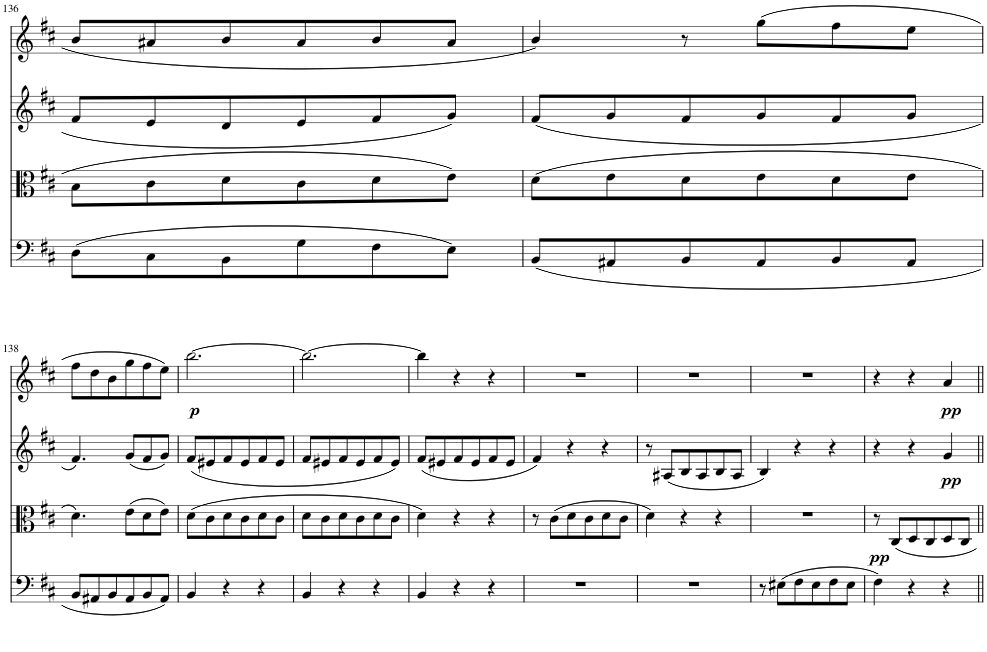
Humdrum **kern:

**kern	**dynam	**kern	**kern	**dynam	**kern	**dynam
*part4	*part4	*part3	*part2	*part2	*part1	*part1
*staff4	*staff4	*staff3	*staff2	*staff2	*staff1	*staff1
*I"Piano	*	*I"Piano	*I"Piano	*	*I"Piano	*
*I'Pno	*	*I'Pno	*I'Pno	*	*I'Pno	*
!!LO:PB:g=z
*clefF4	*	*clefC3	*clefG2	*	*clefG2	*
*k[f#c#]	*	*k[f#c#]	*k[f#c#]	*	*k[f#c#]	*
*M3/4	*	*M3/4	*M3/4	*	*M3/4	*
=136	=136	=136	=136	=136	=136	=136
(8D\L	.	8B\L	8f#/L	.	8b/L	.
8C#\	.	8c#\	8e/	.	8a#X/	.
8BB\	.	8d\	8d/	.	8b/	.
8G\	.	8c#\	8e/	.	8a#/	.
8F#\	.	8d\	8f#/	.	8b/	.
8E\J)	.	8e\J	8g/J	.	8a#/J	.
=137	=137	=137	=137	=137	=137	=137
(8BB/L	.	(8d\L	(8f#/L	.	4b/	.
8AA#X/	.	8e\	8g/	.	.	.
8BB/	.	8d\	8f#/	.	8r	.
8AA#/	.	8e\	8g/	.	(8gg\L	.
8BB/	.	8d\	8f#/	.	8ff#\	.
8AA#/J	.	8e\J	8g/J	.	8ee\J	.
!!LO:LB:g=z
=138	=138	=138	=138	=138	=138	=138
8BB/L	.	4.d\)	4.f#/)	.	8ff#\L	.
8AA#X/	.	.	.	.	8dd\	.
8BB/	.	.	.	.	8b\	.
8AA#/	.	(8e\L	(8g/L	.	8gg\	.
8BB/	.	8d\	8f#/	.	8ff#\	.
8AA#/J)	.	8e\J)	8g/J)	.	8ee\J)	.
=139	=139	=139	=139	=139	=139	=139
!	!	!	!	!	!	!LO:DY:b
4BB/	.	(8d\L	(8f#/L	.	[2.bb\	p
.	.	8c#\	8e#X/	.	.	.
4r	.	8d\	8f#/	.	.	.
.	.	8c#\	8e#/	.	.	.
4r	.	8d\	8f#/	.	.	.
.	.	8c#\J	8e#/J	.	.	.
=140	=140	=140	=140	=140	=140	=140
4BB/	.	8d\L	8f#/L	.	2.bb\_	.
.	.	8c#\	8e#X/	.	.	.
4r	.	8d\	8f#/	.	.	.
.	.	8c#\	8e#/	.	.	.
4r	.	8d\	8f#/	.	.	.
.	.	8c#\J	8e#/J)	.	.	.
=141	=141	=141	=141	=141	=141	=141
4BB/	.	4d\)	(8f#/L	.	4bb\]	.
.	.	.	8e#X/	.	.	.
4r	.	4r	8f#/	.	4r	.
.	.	.	8e#/	.	.	.
4r	.	4r	8f#/	.	4r	.
.	.	.	8e#/J	.	.	.
=142	=142	=142	=142	=142	=142	=142
2.r	.	8r	4f#/)	.	2.r	.
.	.	(8c#\L	.	.	.	.
.	.	8d\	4r	.	.	.
.	.	8c#\	.	.	.	.
.	.	8d\	4r	.	.	.
.	.	8c#\J	.	.	.	.
=143	=143	=143	=143	=143	=143	=143
2.r	.	4d\)	8r	.	2.r	.
.	.	.	(8A#X/L	.	.	.
.	.	4r	8B/	.	.	.
.	.	.	8A#/	.	.	.
.	.	4r	8B/	.	.	.
.	.	.	8A#/J	.	.	.
=144	=144	=144	=144	=144	=144	=144
8r	.	2.r	4B/)	.	2.r	.
(8E#X\L	.	.	.	.	.	.
8F#\	.	.	4r	.	.	.
8E#\	.	.	.	.	.	.
8F#\	.	.	4r	.	.	.
8E#\J	.	.	.	.	.	.
=145	=145	=145	=145	=145	=145	=145
!	!LO:DY:a	!	!	!	!	!
4F#\)	pp	8r	4r	.	4r	.
.	.	8C#/L	.	.	.	.
4r	.	8D/	4r	.	4r	.
.	.	8C#/	.	.	.	.
!	!	!	!	!LO:DY:b	!	!LO:DY:b
4r	.	8D/	4g/	pp	4a/	pp
.	.	8C#/J	.	.	.	.
=||	=||	=||	=||	=||	=||	=||
*-	*-	*-	*-	*-	*-	*-
